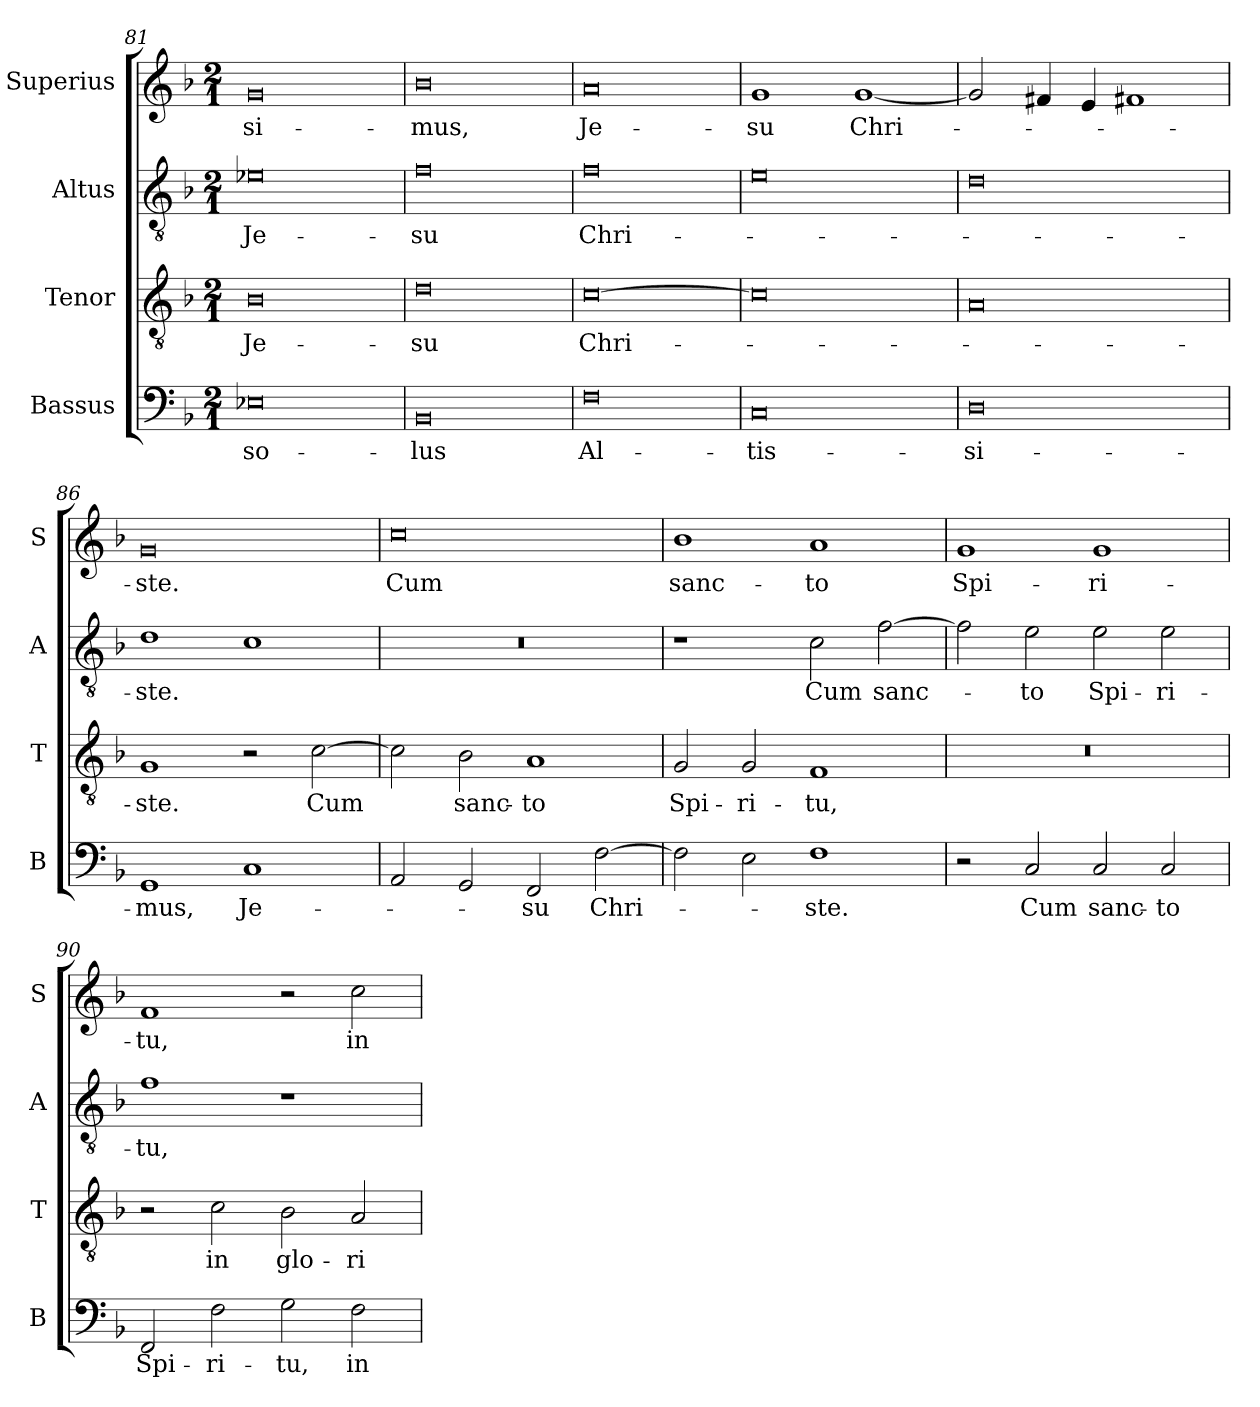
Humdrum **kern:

**kern	**text	**kern	**text	**kern	**text	**kern	**text
*part4	*part4	*part3	*part3	*part2	*part2	*part1	*part1
*staff4	*staff4	*staff3	*staff3	*staff2	*staff2	*staff1	*staff1
*I"Bassus	*	*I"Tenor	*	*I"Altus	*	*I"Superius	*
*I'B	*	*I'T	*	*I'A	*	*I'S	*
*clefF4	*	*clefGv2	*	*clefGv2	*	*clefG2	*
*k[b-]	*	*k[b-]	*	*k[b-]	*	*k[b-]	*
*M2/1	*	*M2/1	*	*M2/1	*	*M2/1	*
=81	=81	=81	=81	=81	=81	=81	=81
0E-X	so-	0B-	Je-	0e-X	Je-	0g	-si-
=82	=82	=82	=82	=82	=82	=82	=82
0BB-	-lus	0d	-su	0f	-su	0b-	-mus,
=83	=83	=83	=83	=83	=83	=83	=83
0F	Al-	[0c	Chri-	0f	Chri-	0a	Je-
=84	=84	=84	=84	=84	=84	=84	=84
0C	-tis-	0c]	.	0e	.	1g	-su
.	.	.	.	.	.	[1g	Chri-
=85	=85	=85	=85	=85	=85	=85	=85
0D	-si-	0A	.	0d	.	2g/]	.
.	.	.	.	.	.	4f#X/	.
.	.	.	.	.	.	4e/	.
.	.	.	.	.	.	1f#X	.
=86	=86	=86	=86	=86	=86	=86	=86
1GG	-mus,	1G	-ste.	1d	-ste.	0g	-ste.
1C	Je-	2r	.	1c	.	.	.
.	.	[2c\	Cum	.	.	.	.
=87	=87	=87	=87	=87	=87	=87	=87
2AA/	.	2c\]	.	0r	.	0cc	Cum
2GG/	.	2B-\	sanc-	.	.	.	.
2FF/	-su	1A	-to	.	.	.	.
[2F\	Chri-	.	.	.	.	.	.
=88	=88	=88	=88	=88	=88	=88	=88
2F\]	.	2G/	Spi-	1r	.	1b-	sanc-
2E\	.	2G/	-ri-	.	.	.	.
1F	-ste.	1F	-tu,	2c\	Cum	1a	-to
.	.	.	.	[2f\	sanc-	.	.
=89	=89	=89	=89	=89	=89	=89	=89
2r	.	0r	.	2f\]	.	1g	Spi-
2C/	Cum	.	.	2e\	-to	.	.
2C/	sanc-	.	.	2e\	Spi-	1g	-ri-
2C/	-to	.	.	2e\	-ri-	.	.
=90	=90	=90	=90	=90	=90	=90	=90
2FF/	Spi-	2r	.	1f	-tu,	1f	-tu,
2F\	-ri-	2c\	in	.	.	.	.
2G\	-tu,	2B-\	glo-	1r	.	2r	.
2F\	in	2A/	-ri-	.	.	2cc\	in
=	=	=	=	=	=	=	=
*-	*-	*-	*-	*-	*-	*-	*-
